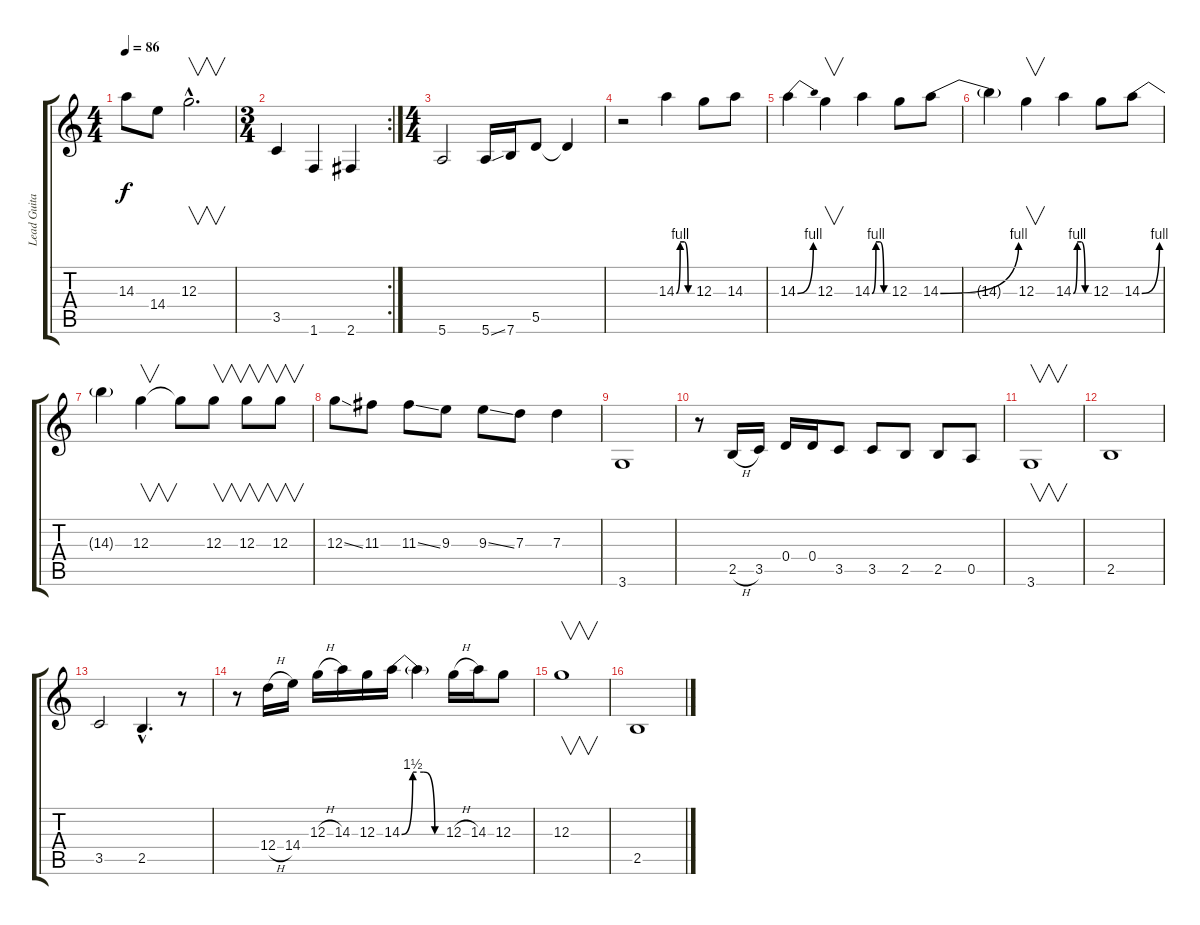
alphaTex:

\track ("Lead Guitar" "Lead Guita") {instrument distortionguitar}
\staff {score tabs}
\tuning (E4 B3 G3 D3 A2 E2) {hide}
\ts (4 4)
\tempo 86
\clef g2
\ks c
14.3{t}.8{dy f} 14.4.8 12.3{hac}.2{v d} |
\rc 2
\ts (3 4)
3.5.4 1.6.4 2.6.4 |
\ts (4 4)
5.6.2 5.6{ss}.16 7.6.16 5.5.8 5.5{t}.4 |
r.2 14.3{be (custom 0 0 15 4 30 4 45 0 60 0)}.4 12.3.8 14.3.8 |
14.3{be (bend 0 0 60 4)}.4 12.3.4{v} 14.3{be (custom 0 0 15 4 30 4 45 0 60 0)}.4 12.3.8 14.3{be (bend 0 0 60 4)}.8 |
14.3{t}.4 12.3.4{v} 14.3{be (custom 0 0 15 4 30 4 45 0 60 0)}.4 12.3.8 14.3{be (bend 0 0 60 4)}.8 |
14.3{t}.4 12.3.4{v} 12.3{t}.8 12.3.8{v} 12.3.8{v} 12.3.8{v} |
12.3{ss}.8 11.3.8 11.3{ss}.8 9.3.8 9.3{ss}.8 7.3.8 7.3.4 |
3.6.1 |
r.8 2.5{h}.16 3.5.16 0.4.16 0.4.16 3.5.8 3.5.8 2.5.8 2.5.8 0.5.8 |
3.6.1{v} |
2.5.1 |
3.5.2 2.5{hac}.4{d} r.8 |
r.8 12.4{h}.16 14.4.16 12.3{h}.16 14.3.16 12.3.16 14.3{be (custom 0 0 15 6 30 6 45 0 60 0)}.16 14.3{t}.4 12.3{h}.16 14.3.16 12.3.8 |
12.3.1{v} |
2.5.1
